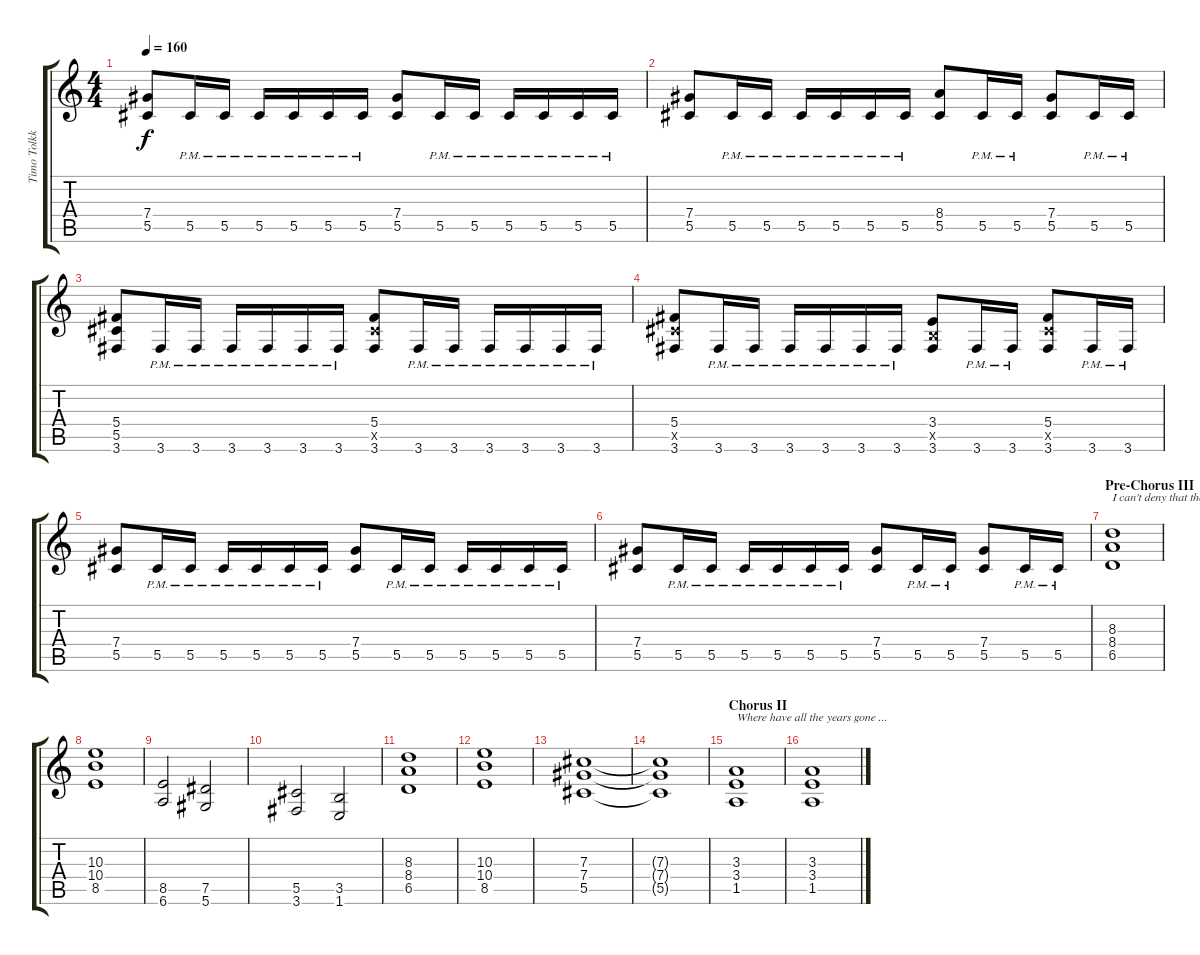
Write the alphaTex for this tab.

\track ("Timo Tolkki / Solo" "Timo Tolkk") {instrument distortionguitar}
\staff {score tabs}
\tuning (Eb4 Bb3 Gb3 Db3 Ab2 Eb2) {hide}
\ts (4 4)
\tempo 160
\clef g2
\ks c
(7.4 5.5).8{dy f} 5.5{pm}.16 5.5{pm}.16 5.5{pm}.16 5.5{pm}.16 5.5{pm}.16 5.5{pm}.16 (7.4 5.5).8 5.5{pm}.16 5.5{pm}.16 5.5{pm}.16 5.5{pm}.16 5.5{pm}.16 5.5{pm}.16 |
(7.4 5.5).8 5.5{pm}.16 5.5{pm}.16 5.5{pm}.16 5.5{pm}.16 5.5{pm}.16 5.5{pm}.16 (8.4 5.5).8 5.5{pm}.16 5.5{pm}.16 (7.4 5.5).8 5.5{pm}.16 5.5{pm}.16 |
(5.4 5.5 3.6).8 3.6{pm}.16 3.6{pm}.16 3.6{pm}.16 3.6{pm}.16 3.6{pm}.16 3.6{pm}.16 (5.4 5.5{x} 3.6).8 3.6{pm}.16 3.6{pm}.16 3.6{pm}.16 3.6{pm}.16 3.6{pm}.16 3.6{pm}.16 |
(5.4 5.5{x} 3.6).8 3.6{pm}.16 3.6{pm}.16 3.6{pm}.16 3.6{pm}.16 3.6{pm}.16 3.6{pm}.16 (3.4 3.5{x} 3.6).8 3.6{pm}.16 3.6{pm}.16 (5.4 5.5{x} 3.6).8 3.6{pm}.16 3.6{pm}.16 |
(7.4 5.5).8 5.5{pm}.16 5.5{pm}.16 5.5{pm}.16 5.5{pm}.16 5.5{pm}.16 5.5{pm}.16 (7.4 5.5).8 5.5{pm}.16 5.5{pm}.16 5.5{pm}.16 5.5{pm}.16 5.5{pm}.16 5.5{pm}.16 |
(7.4 5.5).8 5.5{pm}.16 5.5{pm}.16 5.5{pm}.16 5.5{pm}.16 5.5{pm}.16 5.5{pm}.16 (7.4 5.5).8 5.5{pm}.16 5.5{pm}.16 (7.4 5.5).8 5.5{pm}.16 5.5{pm}.16 |
\section ("" "Pre-Chorus III")
(8.3 8.4 6.5).1{txt "I can't deny that the years will pass by..."} |
(10.3 10.4 8.5).1 |
(8.5 6.6).2 (7.5 5.6).2 |
(5.5 3.6).2 (3.5 1.6).2 |
(8.3 8.4 6.5).1 |
(10.3 10.4 8.5).1 |
(7.3 7.4 5.5).1 |
(7.3{t} 7.4{t} 5.5{t}).1 |
\section ("" "Chorus II")
(3.3 3.4 1.5).1{txt "Where have all the years gone ..."} |
(3.3 3.4 1.5).1
